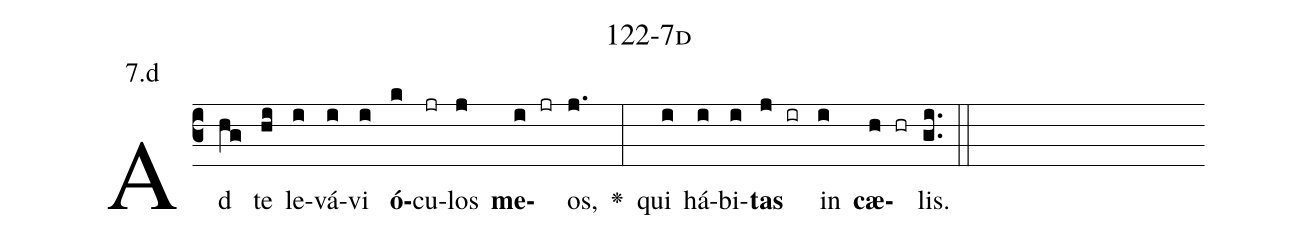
name: 122-7d;
annotation: 7.d;
%%
(c3)Ad(hg) te(hi) le(i)vá(i)vi(i) <b>ó</b>(k)cu(jr)los(j) <b>me</b>(i jr)os,(j.) <v>\greheightstar</v>(:) qui(i) há(i)bi(i)<b>tas</b>(j ir) in(i) <b>cæ</b>(h hr)lis.(gi..) (::)


%E(i) u(i) o(j) u(i) a(h) e.(gi..) (::)
